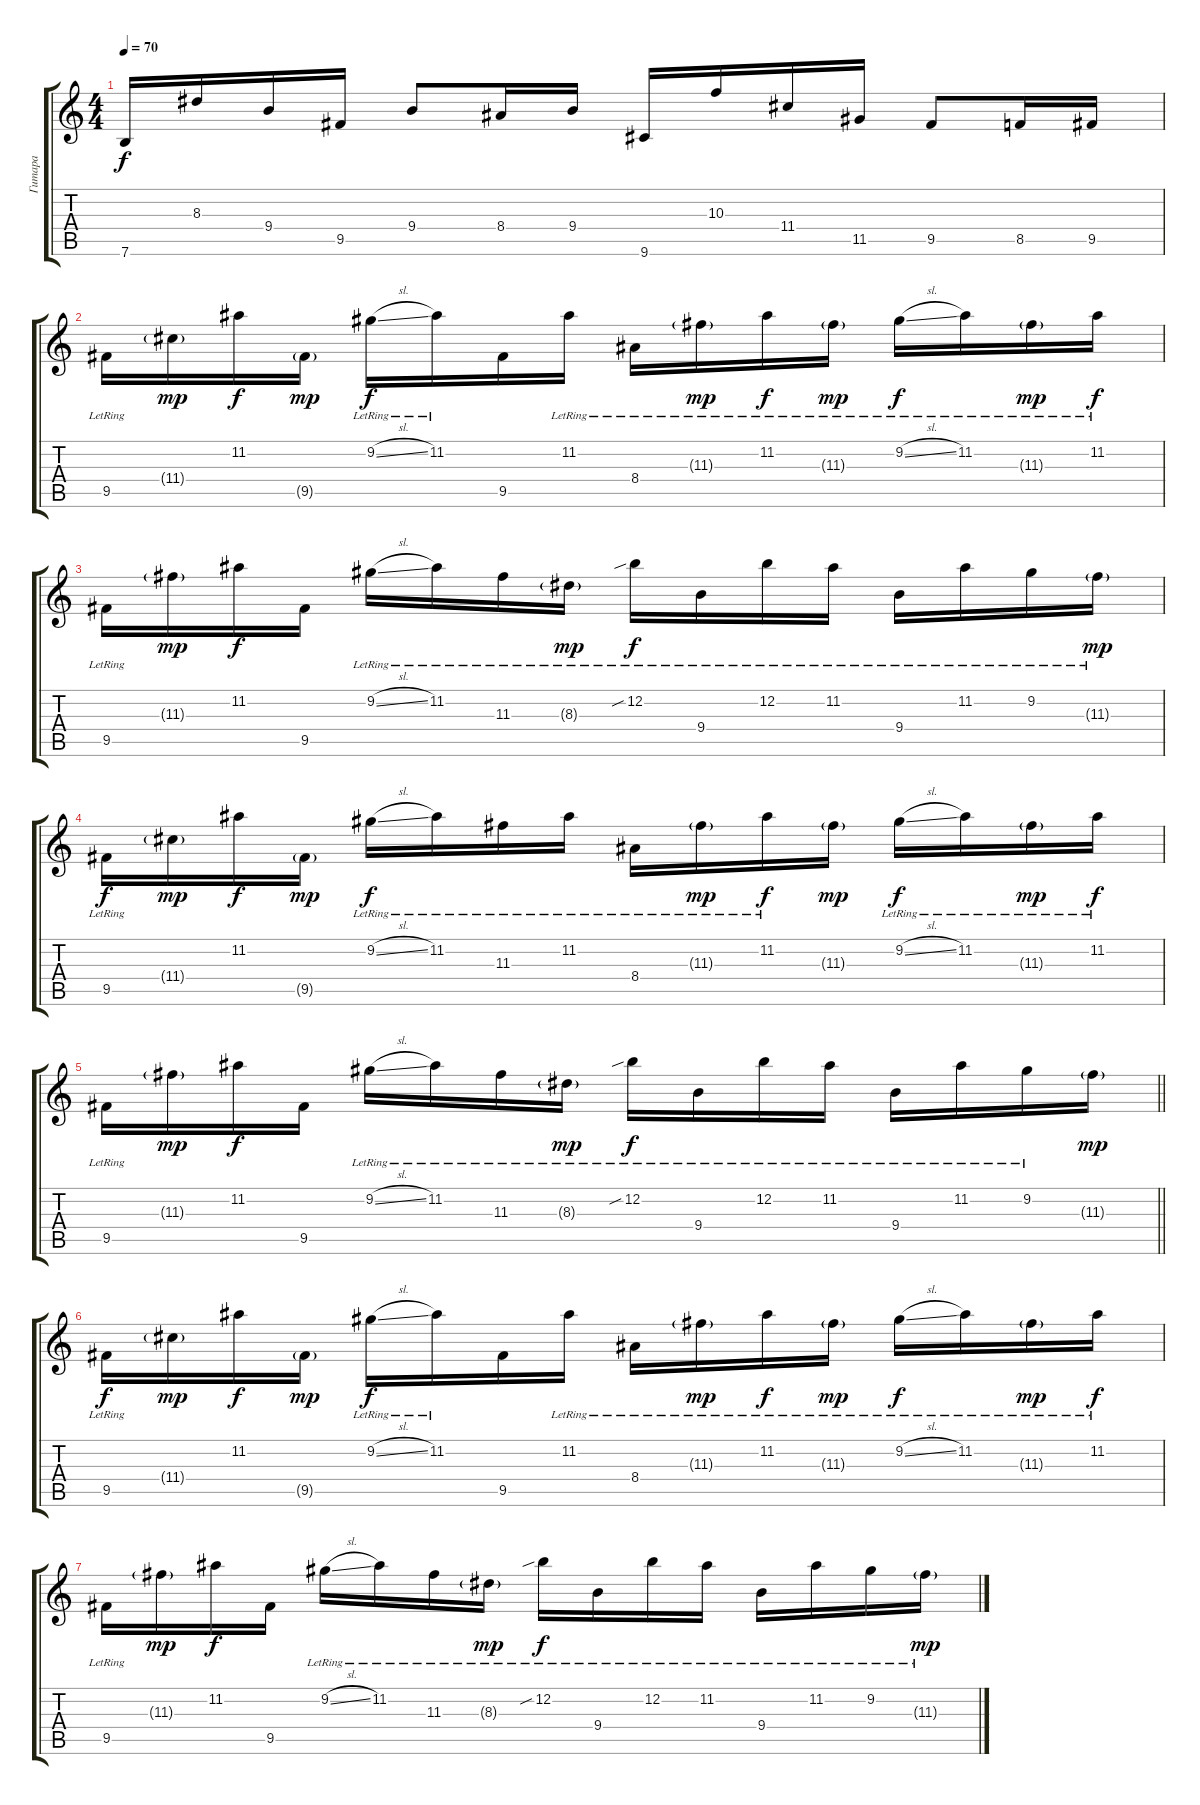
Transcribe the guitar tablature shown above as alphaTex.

\track ("Гитара" "Гитара") {instrument acousticguitarsteel}
\staff {score tabs}
\tuning (E4 B3 G3 D3 A2 E2) {hide}
\ts (4 4)
\tempo 70
\clef g2
\ks c
7.6.16{dy f} 8.3.16 9.4.16 9.5.16 9.4.8 8.4.16 9.4.16 9.6.16 10.3.16 11.4.16 11.5.16 9.5.8 8.5.16 9.5.16 |
9.5{lr}.16 11.4{g}.16{dy mp} 11.2.16{dy f} 9.5{g}.16{dy mp} 9.2{sl lr}.16{dy f} 11.2{lr}.16 9.5.16 11.2{lr}.16 8.4{lr}.16 11.3{g lr}.16{dy mp} 11.2{lr}.16{dy f} 11.3{g lr}.16{dy mp} 9.2{sl lr}.16{dy f} 11.2{lr}.16 11.3{g lr}.16{dy mp} 11.2{lr}.16{dy f} |
9.5{lr}.16 11.3{g}.16{dy mp} 11.2.16{dy f} 9.5.16 9.2{sl lr}.16 11.2{lr}.16 11.3{lr}.16 8.3{g lr}.16{dy mp} 12.2{sib lr}.16{dy f} 9.4{lr}.16 12.2{lr}.16 11.2{lr}.16 9.4{lr}.16 11.2{lr}.16 9.2{lr}.16 11.3{g lr}.16{dy mp} |
9.5{lr}.16{dy f} 11.4{g}.16{dy mp} 11.2.16{dy f} 9.5{g}.16{dy mp} 9.2{sl lr}.16{dy f} 11.2{lr}.16 11.3{lr}.16 11.2{lr}.16 8.4{lr}.16 11.3{g lr}.16{dy mp} 11.2{lr}.16{dy f} 11.3{g}.16{dy mp} 9.2{sl lr}.16{dy f} 11.2{lr}.16 11.3{g lr}.16{dy mp} 11.2{lr}.16{dy f} |
\barLineRight lightlight
9.5{lr}.16 11.3{g}.16{dy mp} 11.2.16{dy f} 9.5.16 9.2{sl lr}.16 11.2{lr}.16 11.3{lr}.16 8.3{g lr}.16{dy mp} 12.2{sib lr}.16{dy f} 9.4{lr}.16 12.2{lr}.16 11.2{lr}.16 9.4{lr}.16 11.2{lr}.16 9.2{lr}.16 11.3{g}.16{dy mp} |
9.5{lr}.16{dy f} 11.4{g}.16{dy mp} 11.2.16{dy f} 9.5{g}.16{dy mp} 9.2{sl lr}.16{dy f} 11.2{lr}.16 9.5.16 11.2{lr}.16 8.4{lr}.16 11.3{g lr}.16{dy mp} 11.2{lr}.16{dy f} 11.3{g lr}.16{dy mp} 9.2{sl lr}.16{dy f} 11.2{lr}.16 11.3{g lr}.16{dy mp} 11.2{lr}.16{dy f} |
9.5{lr}.16 11.3{g}.16{dy mp} 11.2.16{dy f} 9.5.16 9.2{sl lr}.16 11.2{lr}.16 11.3{lr}.16 8.3{g lr}.16{dy mp} 12.2{sib lr}.16{dy f} 9.4{lr}.16 12.2{lr}.16 11.2{lr}.16 9.4{lr}.16 11.2{lr}.16 9.2{lr}.16 11.3{g lr}.16{dy mp}
